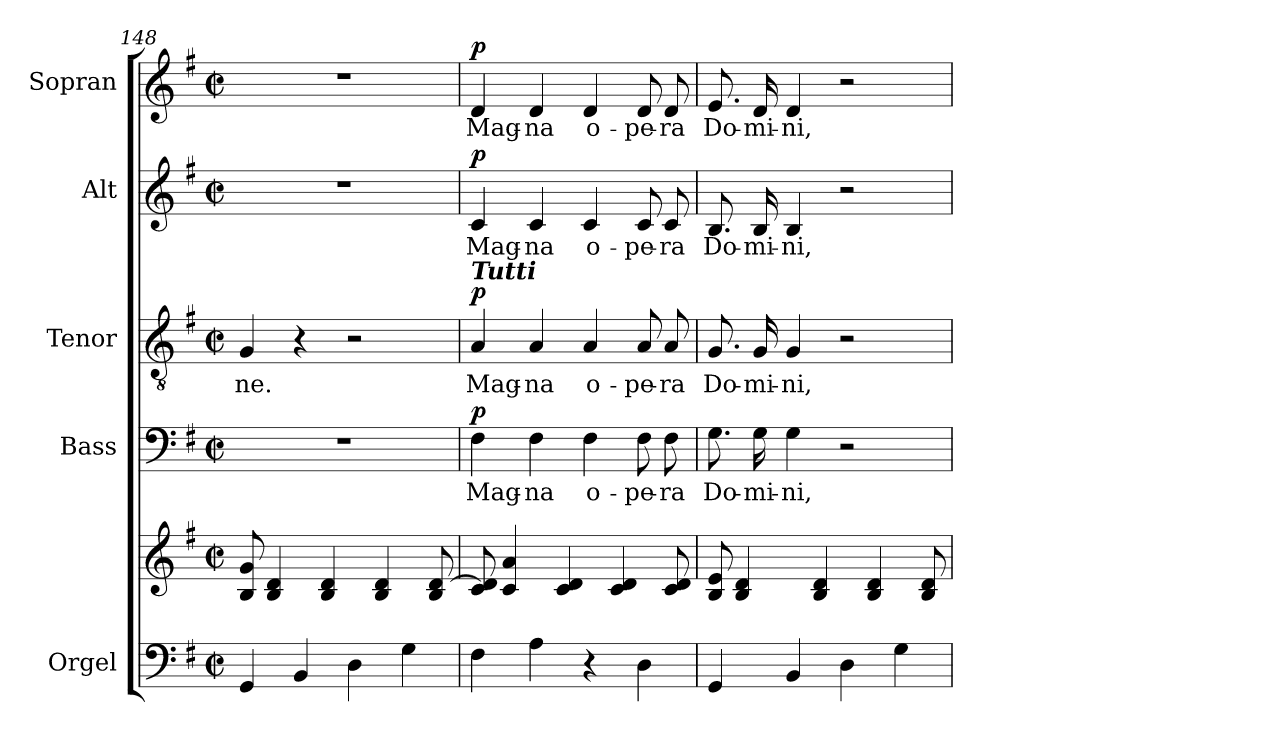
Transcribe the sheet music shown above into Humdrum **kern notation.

**kern	**kern	**kern	**text	**dynam	**kern	**text	**dynam	**kern	**text	**dynam	**kern	**text	**dynam
*part5	*part5	*part4	*part4	*part4	*part3	*part3	*part3	*part2	*part2	*part2	*part1	*part1	*part1
*staff6	*staff5	*staff4	*staff4	*staff4	*staff3	*staff3	*staff3	*staff2	*staff2	*staff2	*staff1	*staff1	*staff1
*I"Orgel	*	*I"Bass	*	*	*I"Tenor	*	*	*I"Alt	*	*	*I"Sopran	*	*
*I'Org.	*	*I'B.	*	*	*I'T.	*	*	*I'A.	*	*	*I'S.	*	*
*clefF4	*clefG2	*clefF4	*	*	*clefGv2	*	*	*clefG2	*	*	*clefG2	*	*
*k[f#]	*k[f#]	*k[f#]	*	*	*k[f#]	*	*	*k[f#]	*	*	*k[f#]	*	*
*G:	*G:	*G:	*	*	*G:	*	*	*G:	*	*	*G:	*	*
*M2/2	*M2/2	*M2/2	*	*	*M2/2	*	*	*M2/2	*	*	*M2/2	*	*
*met(c|)	*met(c|)	*met(c|)	*	*	*met(c|)	*	*	*met(c|)	*	*	*met(c|)	*	*
=148	=148	=148	=148	=148	=148	=148	=148	=148	=148	=148	=148	=148	=148
!	!	!	!	!	!	!LO:LY:b	!	!	!	!	!	!	!
4GG/	8B/ 8g/	1r	.	.	4G/	-ne.	.	1r	.	.	1r	.	.
.	4B/ 4d/	.	.	.	.	.	.	.	.	.	.	.	.
4BB/	.	.	.	.	4r	.	.	.	.	.	.	.	.
.	4B/ 4d/	.	.	.	.	.	.	.	.	.	.	.	.
4D\	.	.	.	.	2r	.	.	.	.	.	.	.	.
.	4B/ 4d/	.	.	.	.	.	.	.	.	.	.	.	.
4G\	.	.	.	.	.	.	.	.	.	.	.	.	.
.	8B/ [>8d/	.	.	.	.	.	.	.	.	.	.	.	.
=149	=149	=149	=149	=149	=149	=149	=149	=149	=149	=149	=149	=149	=149
!	!	!	!	!	!LO:TX:a:Bi:t=Tutti	!	!	!	!	!	!	!	!
!	!	!	!LO:LY:b	!LO:DY:a	!	!LO:LY:b	!LO:DY:a	!	!LO:LY:b	!LO:DY:a	!	!LO:LY:b	!LO:DY:a
4F#\	8c/ 8d/]	4F#\	Mag-	p	4A/	Mag-	p	4c/	Mag-	p	4d/	Mag-	p
.	4c/ 4a/	.	.	.	.	.	.	.	.	.	.	.	.
!	!	!	!LO:LY:b	!	!	!LO:LY:b	!	!	!LO:LY:b	!	!	!LO:LY:b	!
4A\	.	4F#\	-na	.	4A/	-na	.	4c/	-na	.	4d/	-na	.
.	4c/ 4d/	.	.	.	.	.	.	.	.	.	.	.	.
!	!	!	!LO:LY:b	!	!	!LO:LY:b	!	!	!LO:LY:b	!	!	!LO:LY:b	!
4r	.	4F#\	o-	.	4A/	o-	.	4c/	o-	.	4d/	o-	.
.	4c/ 4d/	.	.	.	.	.	.	.	.	.	.	.	.
!	!	!	!LO:LY:b	!	!	!LO:LY:b	!	!	!LO:LY:b	!	!	!LO:LY:b	!
4D\	.	8F#\	-pe-	.	8A/	-pe-	.	8c/	-pe-	.	8d/	-pe-	.
!	!	!	!LO:LY:b	!	!	!LO:LY:b	!	!	!LO:LY:b	!	!	!LO:LY:b	!
.	8c/ 8d/	8F#\	-ra	.	8A/	-ra	.	8c/	-ra	.	8d/	-ra	.
=150	=150	=150	=150	=150	=150	=150	=150	=150	=150	=150	=150	=150	=150
!	!	!	!LO:LY:b	!	!	!LO:LY:b	!	!	!LO:LY:b	!	!	!LO:LY:b	!
4GG/	8B/ 8e/	8.G\	Do-	.	8.G/	Do-	.	8.B/	Do-	.	8.e/	Do-	.
.	4B/ 4d/	.	.	.	.	.	.	.	.	.	.	.	.
!	!	!	!LO:LY:b	!	!	!LO:LY:b	!	!	!LO:LY:b	!	!	!LO:LY:b	!
.	.	16G\	-mi-	.	16G/	-mi-	.	16B/	-mi-	.	16d/	-mi-	.
!	!	!	!LO:LY:b	!	!	!LO:LY:b	!	!	!LO:LY:b	!	!	!LO:LY:b	!
4BB/	.	4G\	-ni,	.	4G/	-ni,	.	4B/	-ni,	.	4d/	-ni,	.
.	4B/ 4d/	.	.	.	.	.	.	.	.	.	.	.	.
4D\	.	2r	.	.	2r	.	.	2r	.	.	2r	.	.
.	4B/ 4d/	.	.	.	.	.	.	.	.	.	.	.	.
4G\	.	.	.	.	.	.	.	.	.	.	.	.	.
.	8B/ 8d/	.	.	.	.	.	.	.	.	.	.	.	.
=	=	=	=	=	=	=	=	=	=	=	=	=	=
*-	*-	*-	*-	*-	*-	*-	*-	*-	*-	*-	*-	*-	*-
